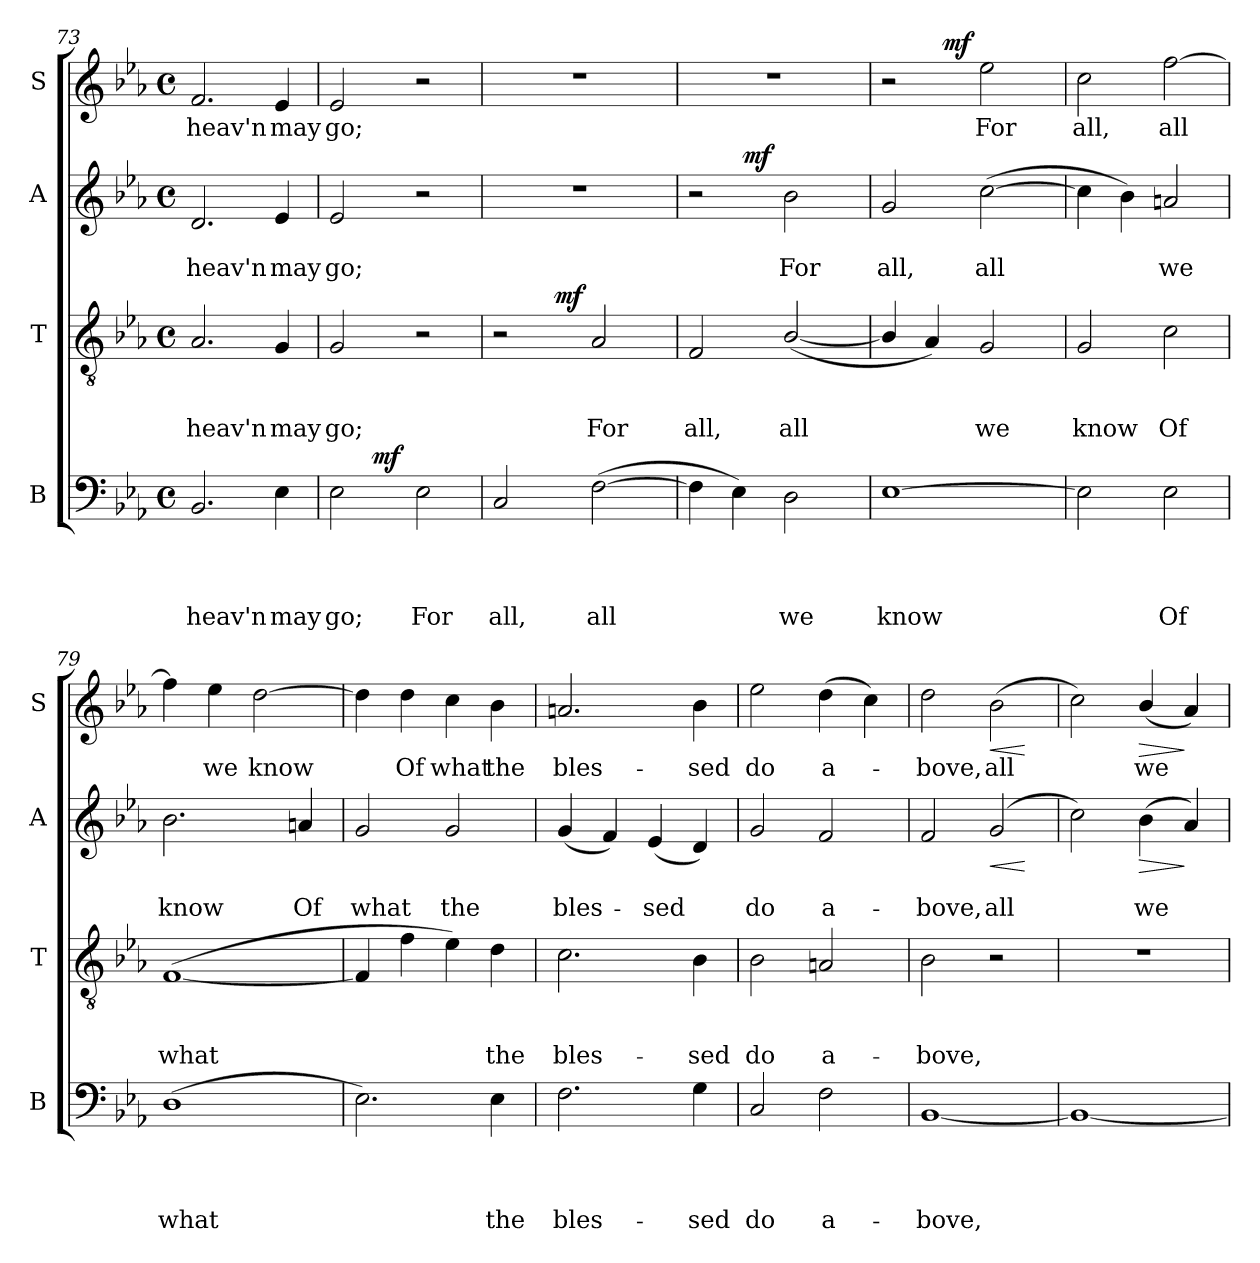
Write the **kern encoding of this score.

**kern	**text	**text	**text	**text	**dynam	**kern	**text	**text	**text	**dynam	**kern	**text	**text	**dynam	**kern	**text	**dynam
*part4	*part4	*part4	*part4	*part4	*part4	*part3	*part3	*part3	*part3	*part3	*part2	*part2	*part2	*part2	*part1	*part1	*part1
*staff4	*staff4	*staff4	*staff4	*staff4	*staff4	*staff3	*staff3	*staff3	*staff3	*staff3	*staff2	*staff2	*staff2	*staff2	*staff1	*staff1	*staff1
*I"B	*	*	*	*	*	*I"T	*	*	*	*	*I"A	*	*	*	*I"S	*	*
*I'B	*	*	*	*	*	*I'T	*	*	*	*	*I'A	*	*	*	*I'S	*	*
*clefF4	*	*	*	*	*	*clefGv2	*	*	*	*	*clefG2	*	*	*	*clefG2	*	*
*k[b-e-a-]	*	*	*	*	*	*k[b-e-a-]	*	*	*	*	*k[b-e-a-]	*	*	*	*k[b-e-a-]	*	*
*E-:	*	*	*	*	*	*E-:	*	*	*	*	*E-:	*	*	*	*E-:	*	*
*M4/4	*	*	*	*	*	*M4/4	*	*	*	*	*M4/4	*	*	*	*M4/4	*	*
*met(c)	*	*	*	*	*	*met(c)	*	*	*	*	*met(c)	*	*	*	*met(c)	*	*
=73	=73	=73	=73	=73	=73	=73	=73	=73	=73	=73	=73	=73	=73	=73	=73	=73	=73
!	!	!	!	!LO:LY:b	!	!	!	!	!LO:LY:b	!	!	!	!LO:LY:b	!	!	!LO:LY:b	!
2.BB-/	.	.	.	heav'n	.	2.A-/	.	.	heav'n	.	2.d/	.	heav'n	.	2.f/	heav'n	.
!	!	!	!	!LO:LY:b	!	!	!	!	!LO:LY:b	!	!	!	!LO:LY:b	!	!	!LO:LY:b	!
4E-\	.	.	.	may	.	4G/	.	.	may	.	4e-/	.	may	.	4e-/	may	.
=74	=74	=74	=74	=74	=74	=74	=74	=74	=74	=74	=74	=74	=74	=74	=74	=74	=74
!	!	!	!	!LO:LY:b	!	!	!	!	!LO:LY:b	!	!	!	!LO:LY:b	!	!	!LO:LY:b	!
*^	*	*	*	*	*	*	*	*	*	*	*	*	*	*	*	*	*
2E-\	4ryy	.	.	.	go;	.	2G/	.	.	go;	.	2e-/	.	go;	.	2e-/	go;	.
!	!	!	!	!	!	!LO:DY:a	!	!	!	!	!	!	!	!	!	!	!	!
.	2.ryy	.	.	.	.	mf	.	.	.	.	.	.	.	.	.	.	.	.
!	!	!	!	!	!LO:LY:b	!	!	!	!	!	!	!	!	!	!	!	!	!
2E-\	.	.	.	.	For	.	2r	.	.	.	.	2r	.	.	.	2r	.	.
!!LO:PB:g=z
=75	=75	=75	=75	=75	=75	=75	=75	=75	=75	=75	=75	=75	=75	=75	=75	=75	=75	=75
!	!	!	!	!	!LO:LY:b	!	!	!	!	!	!	!	!	!	!	!	!	!
*v	*v	*	*	*	*	*	*^	*	*	*	*	*	*	*	*	*	*	*
2C/	.	.	.	all,	.	2r	4ryy	.	.	.	.	1r	.	.	.	1r	.	.
.	.	.	.	.	.	.	16ryy	.	.	.	.	.	.	.	.	.	.	.
!	!	!	!	!	!	!	!	!	!	!	!LO:DY:a	!	!	!	!	!	!	!
.	.	.	.	.	.	.	2ryy	.	.	.	mf	.	.	.	.	.	.	.
!	!	!	!	!LO:LY:b	!	!	!	!	!	!LO:LY:b	!	!	!	!	!	!	!	!
(>[<2F\	.	.	.	all	.	2A-/	.	.	.	For	.	.	.	.	.	.	.	.
.	.	.	.	.	.	.	8.ryy	.	.	.	.	.	.	.	.	.	.	.
=76	=76	=76	=76	=76	=76	=76	=76	=76	=76	=76	=76	=76	=76	=76	=76	=76	=76	=76
!	!	!	!	!	!	!	!	!	!	!LO:LY:b	!	!	!	!	!	!	!	!
*	*	*	*	*	*	*v	*v	*	*	*	*	*^	*	*	*	*	*	*
4F\]	.	.	.	.	.	2F/	.	.	all,	.	2r	4ryy	.	.	.	1r	.	.
4E-\)	.	.	.	.	.	.	.	.	.	.	.	32ryy	.	.	.	.	.	.
!	!	!	!	!	!	!	!	!	!	!	!	!	!	!	!LO:DY:b	!	!	!
.	.	.	.	.	.	.	.	.	.	.	.	2ryy	.	.	mf	.	.	.
!	!	!	!	!LO:LY:b	!	!	!	!	!LO:LY:b	!	!	!	!	!LO:LY:b	!	!	!	!
2D\	.	.	.	we	.	(<[>2B-/	.	.	all	.	2b-\	.	.	For	.	.	.	.
.	.	.	.	.	.	.	.	.	.	.	.	8..ryy	.	.	.	.	.	.
=77	=77	=77	=77	=77	=77	=77	=77	=77	=77	=77	=77	=77	=77	=77	=77	=77	=77	=77
!	!	!	!	!LO:LY:b	!	!	!	!	!	!	!	!	!	!LO:LY:b	!	!	!	!
*	*	*	*	*	*	*	*	*	*	*	*v	*v	*	*	*	*^	*	*
[>1E-	.	.	.	know	.	4B-/]	.	.	.	.	2g/	.	all,	.	2r	4ryy	.	.
.	.	.	.	.	.	4A-/)	.	.	.	.	.	.	.	.	.	16ryy	.	.
!	!	!	!	!	!	!	!	!	!	!	!	!	!	!	!	!	!	!LO:DY:a
.	.	.	.	.	.	.	.	.	.	.	.	.	.	.	.	2ryy	.	mf
!	!	!	!	!	!	!	!	!	!LO:LY:b	!	!	!	!LO:LY:b	!	!	!	!LO:LY:b	!
.	.	.	.	.	.	2G/	.	.	we	.	(>[<2cc\	.	all	.	2ee-\	.	For	.
.	.	.	.	.	.	.	.	.	.	.	.	.	.	.	.	8.ryy	.	.
=78	=78	=78	=78	=78	=78	=78	=78	=78	=78	=78	=78	=78	=78	=78	=78	=78	=78	=78
!	!	!	!	!	!	!	!	!	!LO:LY:b	!	!	!	!	!	!	!	!LO:LY:b	!
*	*	*	*	*	*	*	*	*	*	*	*	*	*	*	*v	*v	*	*
2E-\]	.	.	.	.	.	2G/	.	.	know	.	4cc\]	.	.	.	2cc\	all,	.
.	.	.	.	.	.	.	.	.	.	.	4b-\)	.	.	.	.	.	.
!	!	!	!	!LO:LY:b	!	!	!	!	!LO:LY:b	!	!	!	!LO:LY:b	!	!	!LO:LY:b	!
2E-\	.	.	.	Of	.	2c\	.	.	Of	.	2an/	.	we	.	[>2ff\	all	.
=79	=79	=79	=79	=79	=79	=79	=79	=79	=79	=79	=79	=79	=79	=79	=79	=79	=79
!	!	!	!	!LO:LY:b	!	!	!	!	!LO:LY:b	!	!	!	!LO:LY:b	!	!	!	!
(>1D	.	.	.	what	.	(>[<1F	.	.	what	.	2.b-\	.	know	.	4ff\]	.	.
!	!	!	!	!	!	!	!	!	!	!	!	!	!	!	!	!LO:LY:b	!
.	.	.	.	.	.	.	.	.	.	.	.	.	.	.	4ee-\	we	.
!	!	!	!	!	!	!	!	!	!	!	!	!	!	!	!	!LO:LY:b	!
.	.	.	.	.	.	.	.	.	.	.	.	.	.	.	[>2dd\	know	.
!	!	!	!	!	!	!	!	!	!	!	!	!	!LO:LY:b	!	!	!	!
.	.	.	.	.	.	.	.	.	.	.	4an/	.	Of	.	.	.	.
=80	=80	=80	=80	=80	=80	=80	=80	=80	=80	=80	=80	=80	=80	=80	=80	=80	=80
!	!	!	!	!	!	!	!	!	!	!	!	!	!LO:LY:b	!	!	!	!
2.E-\)	.	.	.	.	.	4F/]	.	.	.	.	2g/	.	what	.	4dd\]	.	.
!	!	!	!	!	!	!	!	!	!	!	!	!	!	!	!	!LO:LY:b	!
.	.	.	.	.	.	4f\	.	.	.	.	.	.	.	.	4dd\	Of	.
!	!	!	!	!	!	!	!	!	!	!	!	!	!LO:LY:b	!	!	!LO:LY:b	!
.	.	.	.	.	.	4e-\)	.	.	.	.	2g/	.	the	.	4cc\	what	.
!	!	!	!	!LO:LY:b	!	!	!	!	!LO:LY:b	!	!	!	!	!	!	!LO:LY:b	!
4E-\	.	.	.	the	.	4d\	.	.	the	.	.	.	.	.	4b-\	the	.
!!LO:LB:g=z
=81	=81	=81	=81	=81	=81	=81	=81	=81	=81	=81	=81	=81	=81	=81	=81	=81	=81
!	!	!	!	!LO:LY:b	!	!	!	!	!LO:LY:b	!	!	!	!LO:LY:b	!	!	!LO:LY:b	!
2.F\	.	.	.	bles-	.	2.c\	.	.	bles-	.	(<4g/	.	bles-	.	2.an/	bles-	.
.	.	.	.	.	.	.	.	.	.	.	4f/)	.	.	.	.	.	.
!	!	!	!	!	!	!	!	!	!	!	!	!	!LO:LY:b	!	!	!	!
.	.	.	.	.	.	.	.	.	.	.	(<4e-/	.	-sed	.	.	.	.
!	!	!	!	!LO:LY:b	!	!	!	!	!LO:LY:b	!	!	!	!	!	!	!LO:LY:b	!
4G\	.	.	.	-sed	.	4B-\	.	.	-sed	.	4d/)	.	.	.	4b-\	-sed	.
=82	=82	=82	=82	=82	=82	=82	=82	=82	=82	=82	=82	=82	=82	=82	=82	=82	=82
!	!	!	!	!LO:LY:b	!	!	!	!	!LO:LY:b	!	!	!	!LO:LY:b	!	!	!LO:LY:b	!
2C/	.	.	.	do	.	2B-\	.	.	do	.	2g/	.	do	.	2ee-\	do	.
!	!	!	!	!LO:LY:b	!	!	!	!	!LO:LY:b	!	!	!	!LO:LY:b	!	!	!LO:LY:b	!
2F\	.	.	.	a-	.	2An/	.	.	a-	.	2f/	.	a-	.	(>4dd\	a-	.
.	.	.	.	.	.	.	.	.	.	.	.	.	.	.	4cc\)	.	.
=83	=83	=83	=83	=83	=83	=83	=83	=83	=83	=83	=83	=83	=83	=83	=83	=83	=83
!	!	!	!	!LO:LY:b	!	!	!	!	!LO:LY:b	!	!	!	!LO:LY:b	!	!	!LO:LY:b	!
[<1BB-	.	.	.	-bove,	.	2B-\	.	.	-bove,	.	2f/	.	-bove,	.	2dd\	-bove,	.
!	!	!	!	!	!	!	!	!	!	!	!	!	!LO:LY:b	!LO:HP:b	!	!LO:LY:b	!LO:HP:b
.	.	.	.	.	.	2r	.	.	.	.	(<2g/	.	all	<	(>2b-\	all	<
.	.	.	.	.	.	.	.	.	.	.	.	.	.	[	.	.	[
=84	=84	=84	=84	=84	=84	=84	=84	=84	=84	=84	=84	=84	=84	=84	=84	=84	=84
1BB-_	.	.	.	.	.	1r	.	.	.	.	2cc\)	.	.	.	2cc\)	.	.
!	!	!	!	!	!	!	!	!	!	!	!	!	!LO:LY:b	!LO:HP:b	!	!LO:LY:b	!LO:HP:b
.	.	.	.	.	.	.	.	.	.	.	(<4b-\	.	we	>	(<4b-/	we	>
.	.	.	.	.	.	.	.	.	.	.	4a-/)	.	.	]	4a-i/)	.	]
=	=	=	=	=	=	=	=	=	=	=	=	=	=	=	=	=	=
*-	*-	*-	*-	*-	*-	*-	*-	*-	*-	*-	*-	*-	*-	*-	*-	*-	*-
